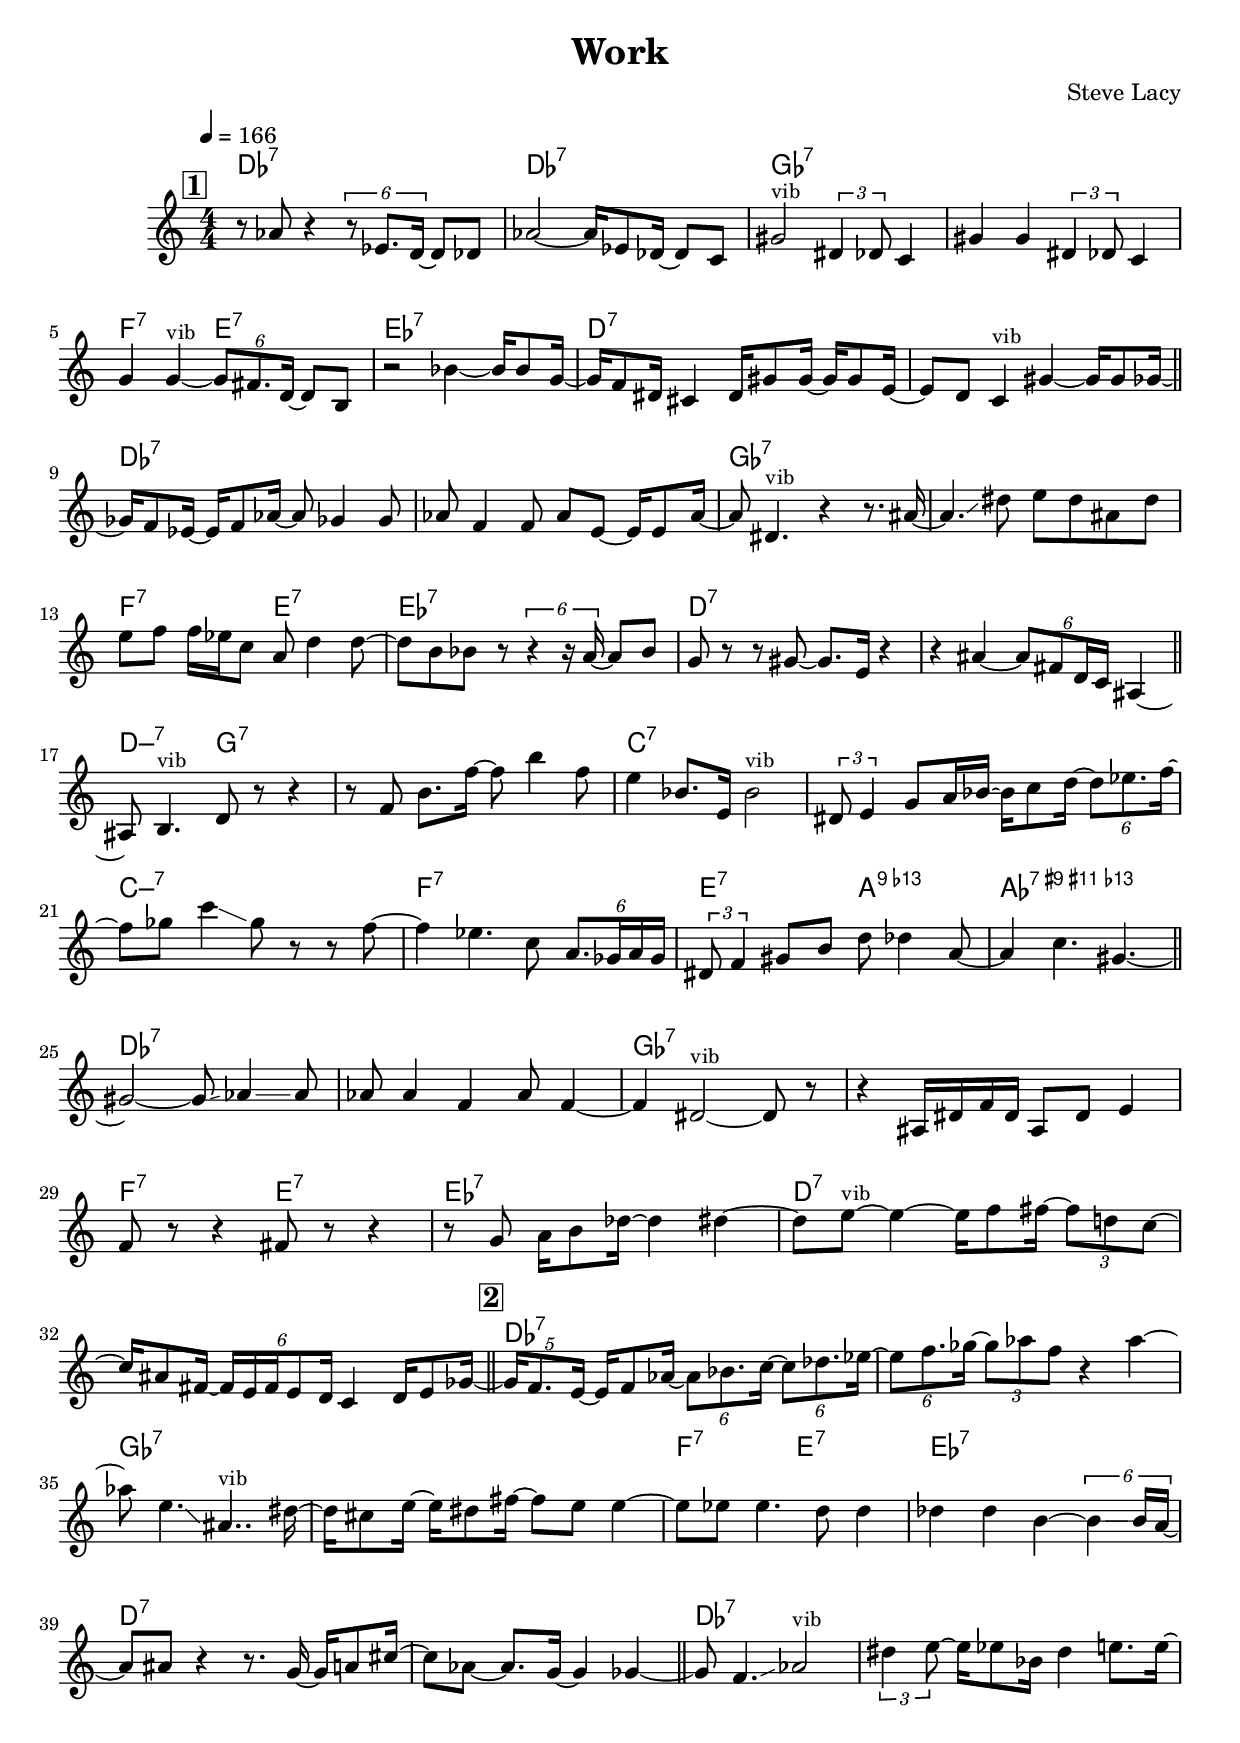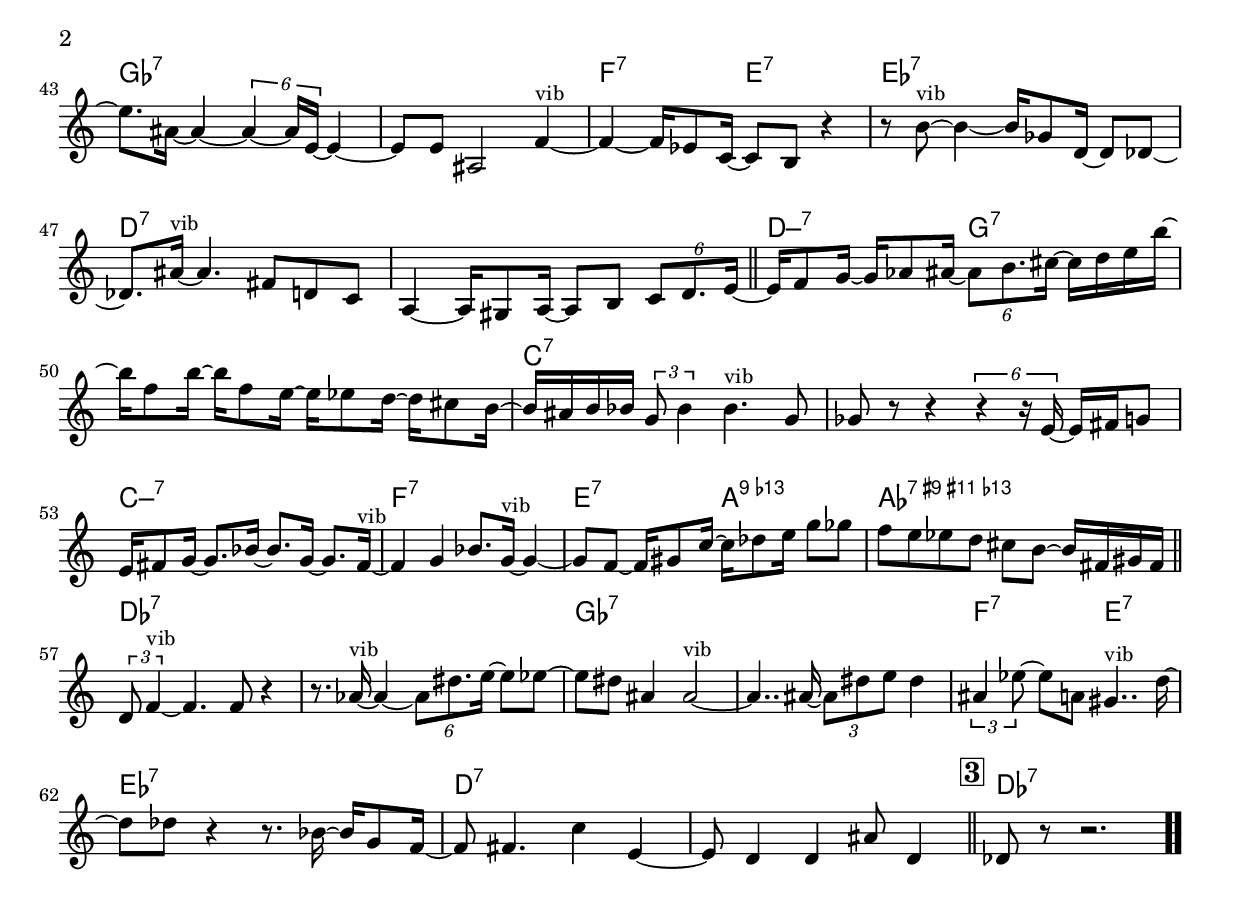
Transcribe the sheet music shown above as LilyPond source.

\version "2.13.2"

#(ly:set-option 'point-and-click #f)

\header {
  title = "Work"
  composer = "Steve Lacy"
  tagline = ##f
}
global =
{
    \override Staff.TimeSignature #'style = #'()
    \time 4/4
    \clef "treble"
    \key c \major
    \override Rest #'direction = #'0
    \override MultiMeasureRest #'staff-position = #0
}
\score
{
<<
    \transpose c' c'

    \new ChordNames { \chords {
      \set majorSevenSymbol = \markup { "maj7" }
      \set minorChordModifier = \markup { \char ##x2013 }
      
      | des1:7 | des1:7 | ges1:7 | s1 | f2:7 e2:7 | es1:7 | d1:7 | s1 
      | des1:7 | s1 | ges1:7 | s1 | f2:7 e2:7 | es1:7 | d1:7 | s1 
      | d2:min7 g2:7 | s1 | c1:7 | s1 | c1:min7 | f1:7 | e2:7 a2:13-.9 | aes1:13-.9+11+ 
      | des1:7 | s1 | ges1:7 | s1 | f2:7 e2:7 | es1:7 | d1:7 | s1 
      | des1:7 | s1 | ges1:7 | s1 | f2:7 e2:7 | es1:7 | d1:7 | s1 
      | des1:7 | s1 | ges1:7 | s1 | f2:7 e2:7 | es1:7 | d1:7 | s1 
      | d2:min7 g2:7 | s1 | c1:7 | s1 | c1:min7 | f1:7 | e2:7 a2:13-.9 | aes1:13-.9+11+ 
      | des1:7 | s1 | ges1:7 | s1 | f2:7 e2:7 | es1:7 | d1:7 | s1 
      | des1:7|
      }
      }

    \new Staff
    <<
    \transpose c' c'

    {
      \global
  		%\override Score.MetronomeMark #'transparent = ##t
  		%\override Score.MetronomeMark #'stencil = ##f
  		
  		\override HorizontalBracket #'direction = #UP
  		\override HorizontalBracket #'bracket-flare = #'(0 . 0)
  		
  		\override TextSpanner #'dash-fraction = #1.0
  		\override TextSpanner #'bound-details #'left #'text = \markup{ \concat{\draw-line #'(0 . -1.0) \draw-line #'(1.0 . 0) }}
  		\override TextSpanner #'bound-details #'right #'text = \markup{ \concat{ \draw-line #'(1.0 . 0) \draw-line #'(0 . -1.0) }}
          \set Score.markFormatter = #format-mark-box-numbers


      \tempo 4 = 166
      \set Score.currentBarNumber = #1
     
      \bar "||" \mark \default r8 aes'8 r4 \tuplet 6/4 {r8 es'8. d'16~} d'8 des'8 
      | aes'2~ aes'16 es'8 des'16~ des'8 c'8 
      | gis'2^\markup{\left-align \small vib} \tuplet 3/2 {dis'4 des'8} c'4 
      | gis'4 gis'4 \tuplet 3/2 {dis'4 des'8} c'4 
      | g'4 g'4~^\markup{\left-align \small vib} \tuplet 6/4 {g'8 fis'8. d'16~} d'8 b8 
      | r2 bes'4~ bes'16 bes'8 g'16~ 
      | g'16 f'8 dis'16 cis'4 dis'16 gis'8 gis'16~ gis'16 gis'8 e'16~ 
      | e'8 d'8 c'4^\markup{\left-align \small vib} gis'4~ gis'16 gis'8 ges'16~ 
      \bar "||" ges'16 f'8 es'16~ es'16 f'8 aes'16~ aes'8 ges'4 ges'8 
      | aes'8 f'4 f'8 aes'8 e'8~ e'16 e'8 aes'16~ 
      | aes'8 dis'4.^\markup{\left-align \small vib} r4 r8. ais'16~ 
      | ais'4.\glissando  dis''8 e''8 dis''8 ais'8 dis''8 
      | e''8 f''8 f''16 es''16 c''8 a'8 d''4 d''8~ 
      | d''8 b'8 bes'8 r8 \tuplet 6/4 {r4 r16 a'16~} a'8 bes'8 
      | g'8 r8 r8 gis'8~ gis'8. e'16 r4 
      | r4 ais'4~ \tuplet 6/4 {ais'8 fis'8 d'16 c'16} ais4~ 
      \bar "||" ais8 b4.^\markup{\left-align \small vib} d'8 r8 r4 
      | r8 f'8 b'8. f''16~ f''8 b''4 f''8 
      | e''4 bes'8. e'16 bes'2^\markup{\left-align \small vib} 
      | \tuplet 3/2 {dis'8 e'4} g'8 a'16 bes'16~ bes'16 c''8 d''16~ \tuplet 6/4 {d''8 es''8. f''16~} 
      | f''8 ges''8 c'''4\glissando  ges''8 r8 r8 f''8~ 
      | f''4 es''4. c''8 \tuplet 6/4 {a'8. ges'16 a'16 ges'16} 
      | \tuplet 3/2 {dis'8 f'4} gis'8 b'8 d''8 des''4 a'8~ 
      | a'4 c''4. gis'4.~ 
      \bar "||" gis'2~ gis'8\glissando  aes'4\glissando  aes'8 
      | aes'8 aes'4 f'4 aes'8 f'4~ 
      | f'4 dis'2~^\markup{\left-align \small vib} dis'8 r8 
      | r4 ais16 dis'16 f'16 dis'16 ais8 dis'8 e'4 
      | f'8 r8 r4 fis'8 r8 r4 
      | r8 g'8 a'16 b'8 des''16~ des''4 dis''4~ 
      | dis''8 e''8~^\markup{\left-align \small vib} e''4~ e''16 f''8 fis''16~ \tuplet 3/2 {fis''8 d''8 c''8~} 
      | c''16 ais'8 fis'16~ \tuplet 6/4 {fis'16 e'16 fis'16 e'8 d'16} c'4 d'16 e'8 ges'16~ 
      \bar "||" \mark \default \tuplet 5/4 {ges'16 f'8. e'16~} e'16 f'8 aes'16~ \tuplet 6/4 {aes'8 bes'8. c''16~} \tuplet 6/4 {c''8 des''8. es''16~} 
      | \tuplet 6/4 {es''8 f''8. ges''16~} \tuplet 3/2 {ges''8 aes''8 f''8} r4 aes''4~ 
      | aes''8 e''4.\glissando  ais'4..^\markup{\left-align \small vib} dis''16~ 
      | dis''16 cis''8 e''16~ e''16 dis''8 fis''16~ fis''8 e''8 e''4~ 
      | e''8 es''8 es''4. d''8 d''4 
      | des''4 des''4 b'4~ \tuplet 6/4 {b'4\glissando  b'16 a'16~} 
      | a'8 ais'8 r4 r8. g'16~ g'16 a'8 cis''16~ 
      | cis''8 aes'8~ aes'8. g'16~ g'4 ges'4~ 
      \bar "||" ges'8 f'4.\glissando  aes'2^\markup{\left-align \small vib} 
      | \tuplet 3/2 {dis''4 e''8~} e''16 es''8 bes'16 dis''4 e''8. e''16~ 
      | e''8. ais'16~ ais'4~ \tuplet 6/4 {ais'4~ ais'16 e'16~} e'4~ 
      | e'8 e'8 ais2 f'4~^\markup{\left-align \small vib} 
      | f'4~ f'16 es'8 c'16~ c'8 b8 r4 
      | r8 b'8~^\markup{\left-align \small vib} b'4~ b'16 ges'8 d'16~ d'8 des'8~ 
      | des'8. ais'16~^\markup{\left-align \small vib} ais'4. fis'8 d'8 c'8 
      | a4~ a16 gis8 a16~ a8 b8 \tuplet 6/4 {c'8 d'8. e'16~} 
      \bar "||" e'16 f'8 g'16~ g'16 aes'8 ais'16~ \tuplet 6/4 {ais'8 b'8. cis''16~} cis''16 d''16 e''16 b''16~ 
      | b''16 f''8 b''16~ b''16 f''8 e''16~ e''16 es''8 d''16~ d''16 cis''8 b'16~ 
      | b'16 ais'16 b'16 bes'16 \tuplet 3/2 {g'8 bes'4} bes'4.^\markup{\left-align \small vib} g'8 
      | ges'8 r8 r4 \tuplet 6/4 {r4 r16 e'16~} e'16 fis'16 g'8 
      | e'16 fis'8 g'16~ g'8. bes'16~ bes'8. g'16~ g'8. fis'16~^\markup{\left-align \small vib} 
      | fis'4 g'4 bes'8. g'16~^\markup{\left-align \small vib} g'4~ 
      | g'8 f'8~ f'16 gis'8 c''16~ c''16 des''8 e''16 g''8 ges''8 
      | f''8 e''8 es''8 d''8 cis''8 b'8~ b'16 fis'16 gis'16 fis'16 
      \bar "||" \tuplet 3/2 {d'8 f'4~^\markup{\left-align \small vib}} f'4. f'8 r4 
      | r8. aes'16~^\markup{\left-align \small vib} aes'4~ \tuplet 6/4 {aes'8 dis''8. e''16~} e''8 es''8~ 
      | es''8 dis''8 ais'4 ais'2~^\markup{\left-align \small vib} 
      | ais'4.. ais'16~ \tuplet 3/2 {ais'8 dis''8 e''8} dis''4 
      | \tuplet 3/2 {ais'4 es''8~} es''8 a'8 gis'4..^\markup{\left-align \small vib} d''16~ 
      | d''8 des''8 r4 r8. bes'16~ bes'16 g'8 f'16~ 
      | f'8 fis'4. c''4 e'4~ 
      | e'8 d'4 d'4 ais'8 d'4 
      \bar "||" \mark \default des'8 r8 r2.\bar  ".."
    }
    >>
>>    
}
